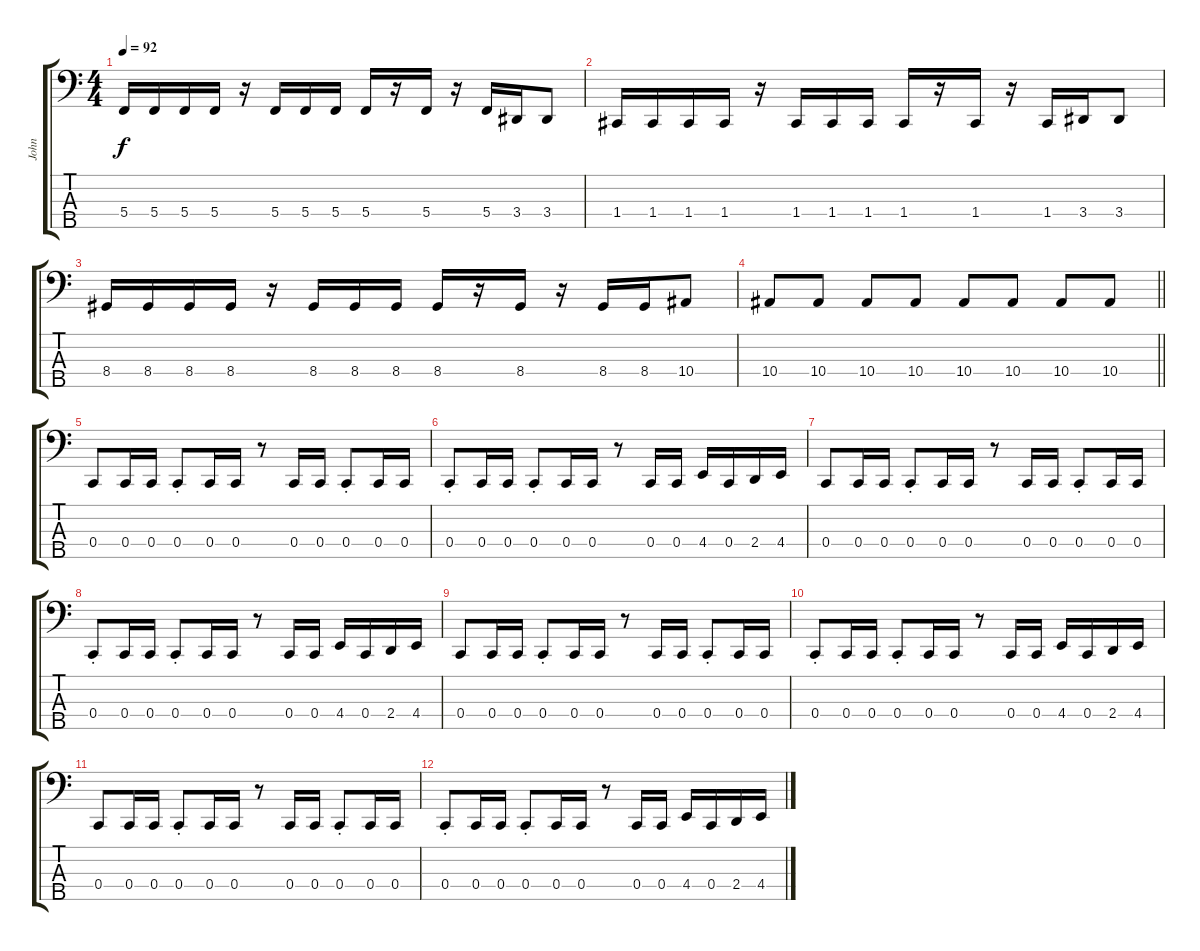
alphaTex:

\track ("John" "John") {instrument electricbassfinger}
\staff {score tabs}
\tuning (F2 C2 G1 C1 A0) {hide}
\ts (4 4)
\tempo 92
\clef f4
\ks c
5.4.16{dy f} 5.4.16 5.4.16 5.4.16 r.16 5.4.16 5.4.16 5.4.16 5.4.16 r.16 5.4.16 r.16 5.4.16 3.4.16 3.4.8 |
1.4.16 1.4.16 1.4.16 1.4.16 r.16 1.4.16 1.4.16 1.4.16 1.4.16 r.16 1.4.16 r.16 1.4.16 3.4.16 3.4.8 |
8.4.16 8.4.16 8.4.16 8.4.16 r.16 8.4.16 8.4.16 8.4.16 8.4.16 r.16 8.4.16 r.16 8.4.16 8.4.16 10.4.8 |
\barLineRight lightlight
10.4.8 10.4.8 10.4.8 10.4.8 10.4.8 10.4.8 10.4.8 10.4.8 |
0.4.8 0.4.16 0.4.16 0.4{st}.8 0.4.16 0.4.16 r.8 0.4.16 0.4.16 0.4{st}.8 0.4.16 0.4.16 |
0.4{st}.8 0.4.16 0.4.16 0.4{st}.8 0.4.16 0.4.16 r.8 0.4.16 0.4.16 4.4.16 0.4.16 2.4.16 4.4.16 |
0.4.8 0.4.16 0.4.16 0.4{st}.8 0.4.16 0.4.16 r.8 0.4.16 0.4.16 0.4{st}.8 0.4.16 0.4.16 |
0.4{st}.8 0.4.16 0.4.16 0.4{st}.8 0.4.16 0.4.16 r.8 0.4.16 0.4.16 4.4.16 0.4.16 2.4.16 4.4.16 |
0.4.8 0.4.16 0.4.16 0.4{st}.8 0.4.16 0.4.16 r.8 0.4.16 0.4.16 0.4{st}.8 0.4.16 0.4.16 |
0.4{st}.8 0.4.16 0.4.16 0.4{st}.8 0.4.16 0.4.16 r.8 0.4.16 0.4.16 4.4.16 0.4.16 2.4.16 4.4.16 |
0.4.8 0.4.16 0.4.16 0.4{st}.8 0.4.16 0.4.16 r.8 0.4.16 0.4.16 0.4{st}.8 0.4.16 0.4.16 |
0.4{st}.8 0.4.16 0.4.16 0.4{st}.8 0.4.16 0.4.16 r.8 0.4.16 0.4.16 4.4.16 0.4.16 2.4.16 4.4.16
